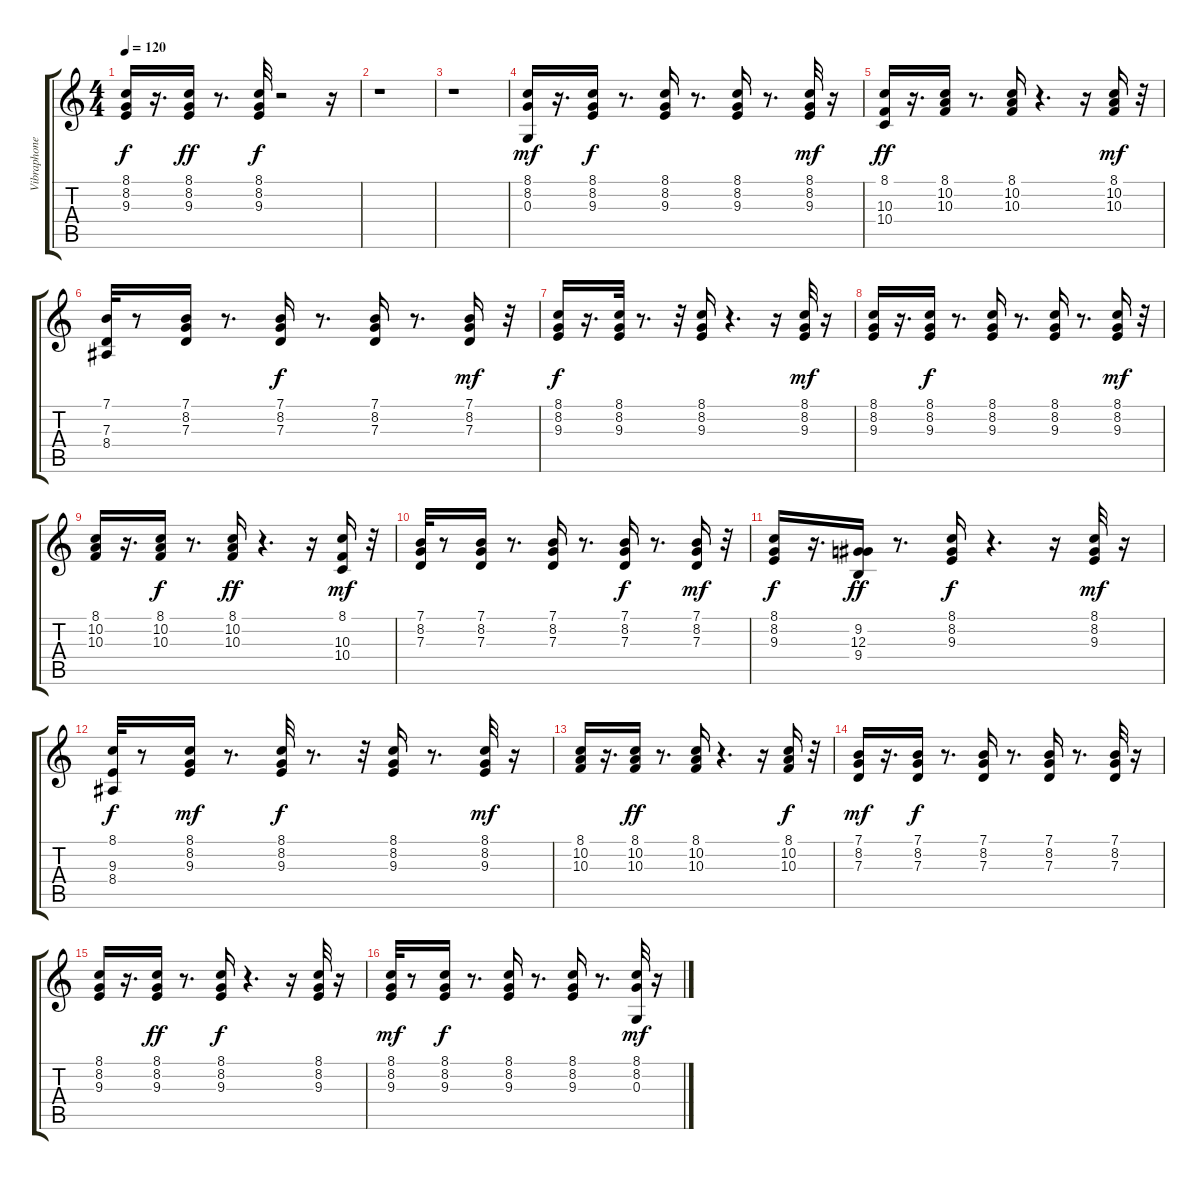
\track ("Vibraphone" "Vibraphone") {instrument vibraphone}
\staff {score tabs}
\tuning (E4 B3 G3 D3 A2 E2) {hide}
\ts (4 4)
\tempo 120
\clef g2
\ks c
(8.1 8.2 9.3).16{dy f} r.16{d} (8.1 8.2 9.3).16{dy ff} r.8{d} (8.1 8.2 9.3).32{dy f} r.2 r.16 |
r.1 |
r.1 |
(8.1 8.2 0.3).16{dy mf} r.16{d} (8.1 8.2 9.3).16{dy f} r.8{d} (8.1 8.2 9.3).16 r.8{d} (8.1 8.2 9.3).16 r.8{d} (8.1 8.2 9.3).32{dy mf} r.16 |
(8.1 10.3 10.4).16{dy ff} r.16{d} (8.1 10.2 10.3).16 r.8{d} (8.1 10.2 10.3).16 r.4{d} r.16 (8.1 10.2 10.3).16{dy mf} r.32 |
(7.1 7.3 8.4).32 r.8 (7.1 8.2 7.3).16 r.8{d} (7.1 8.2 7.3).16{dy f} r.8{d} (7.1 8.2 7.3).16 r.8{d} (7.1 8.2 7.3).16{dy mf} r.32 |
(8.1 8.2 9.3).16{dy f} r.16{d} (8.1 8.2 9.3).32 r.8{d} r.32 (8.1 8.2 9.3).16 r.4{d} r.16 (8.1 8.2 9.3).32{dy mf} r.16 |
(8.1 8.2 9.3).16 r.16{d} (8.1 8.2 9.3).16{dy f} r.8{d} (8.1 8.2 9.3).16 r.8{d} (8.1 8.2 9.3).16 r.8{d} (8.1 8.2 9.3).16{dy mf} r.32 |
(8.1 10.2 10.3).16 r.16{d} (8.1 10.2 10.3).16{dy f} r.8{d} (8.1 10.2 10.3).16{dy ff} r.4{d} r.16 (8.1 10.3 10.4).16{dy mf} r.32 |
(7.1 8.2 7.3).32 r.8 (7.1 8.2 7.3).16 r.8{d} (7.1 8.2 7.3).16 r.8{d} (7.1 8.2 7.3).16{dy f} r.8{d} (7.1 8.2 7.3).16{dy mf} r.32 |
(8.1 8.2 9.3).16{dy f} r.16{d} (9.2 12.3 9.4).16{dy ff} r.8{d} (8.1 8.2 9.3).16{dy f} r.4{d} r.16 (8.1 8.2 9.3).32{dy mf} r.16 |
(8.1 9.3 8.4).32{dy f} r.8 (8.1 8.2 9.3).16{dy mf} r.8{d} (8.1 8.2 9.3).32{dy f} r.8{d} r.32 (8.1 8.2 9.3).16 r.8{d} (8.1 8.2 9.3).32{dy mf} r.16 |
(8.1 10.2 10.3).16 r.16{d} (8.1 10.2 10.3).16{dy ff} r.8{d} (8.1 10.2 10.3).16 r.4{d} r.16 (8.1 10.2 10.3).16{dy f} r.32 |
(7.1 8.2 7.3).16{dy mf} r.16{d} (7.1 8.2 7.3).16{dy f} r.8{d} (7.1 8.2 7.3).16 r.8{d} (7.1 8.2 7.3).16 r.8{d} (7.1 8.2 7.3).32 r.16 |
(8.1 8.2 9.3).16 r.16{d} (8.1 8.2 9.3).16{dy ff} r.8{d} (8.1 8.2 9.3).16{dy f} r.4{d} r.16 (8.1 8.2 9.3).32 r.16 |
(8.1 8.2 9.3).32{dy mf} r.8 (8.1 8.2 9.3).16{dy f} r.8{d} (8.1 8.2 9.3).16 r.8{d} (8.1 8.2 9.3).16 r.8{d} (8.1 8.2 0.3).32{dy mf} r.16
